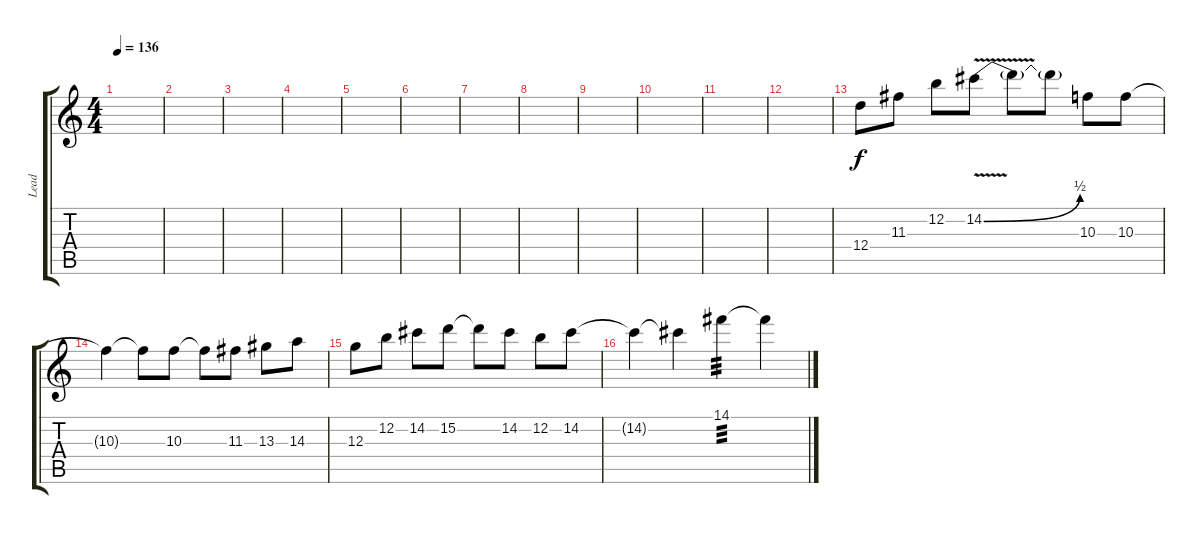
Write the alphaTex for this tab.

\track ("Lead" "Lead") {instrument distortionguitar}
\staff {score tabs}
\tuning (E4 B3 G3 D3 A2 E2) {hide}
\ts (4 4)
\tempo 136
\clef g2
\ks c
|
|
|
|
|
|
|
|
|
|
|
|
12.4.8 11.3.8 12.2.8 14.2{be (bend 0 0 60 2) v}.8 14.2{t}.8 14.2{t}.8 10.3.8 10.3.8 |
10.3{t}.4 10.3{t}.8 10.3.8 10.3{t}.8 11.3.8 13.3.8 14.3.8 |
12.3.8 12.2.8 14.2.8 15.2.8 15.2{t}.8 14.2.8 12.2.8 14.2.8 |
14.2{t}.4 14.2{t}.4 14.1.4{tp 3} 14.1{t}.4
